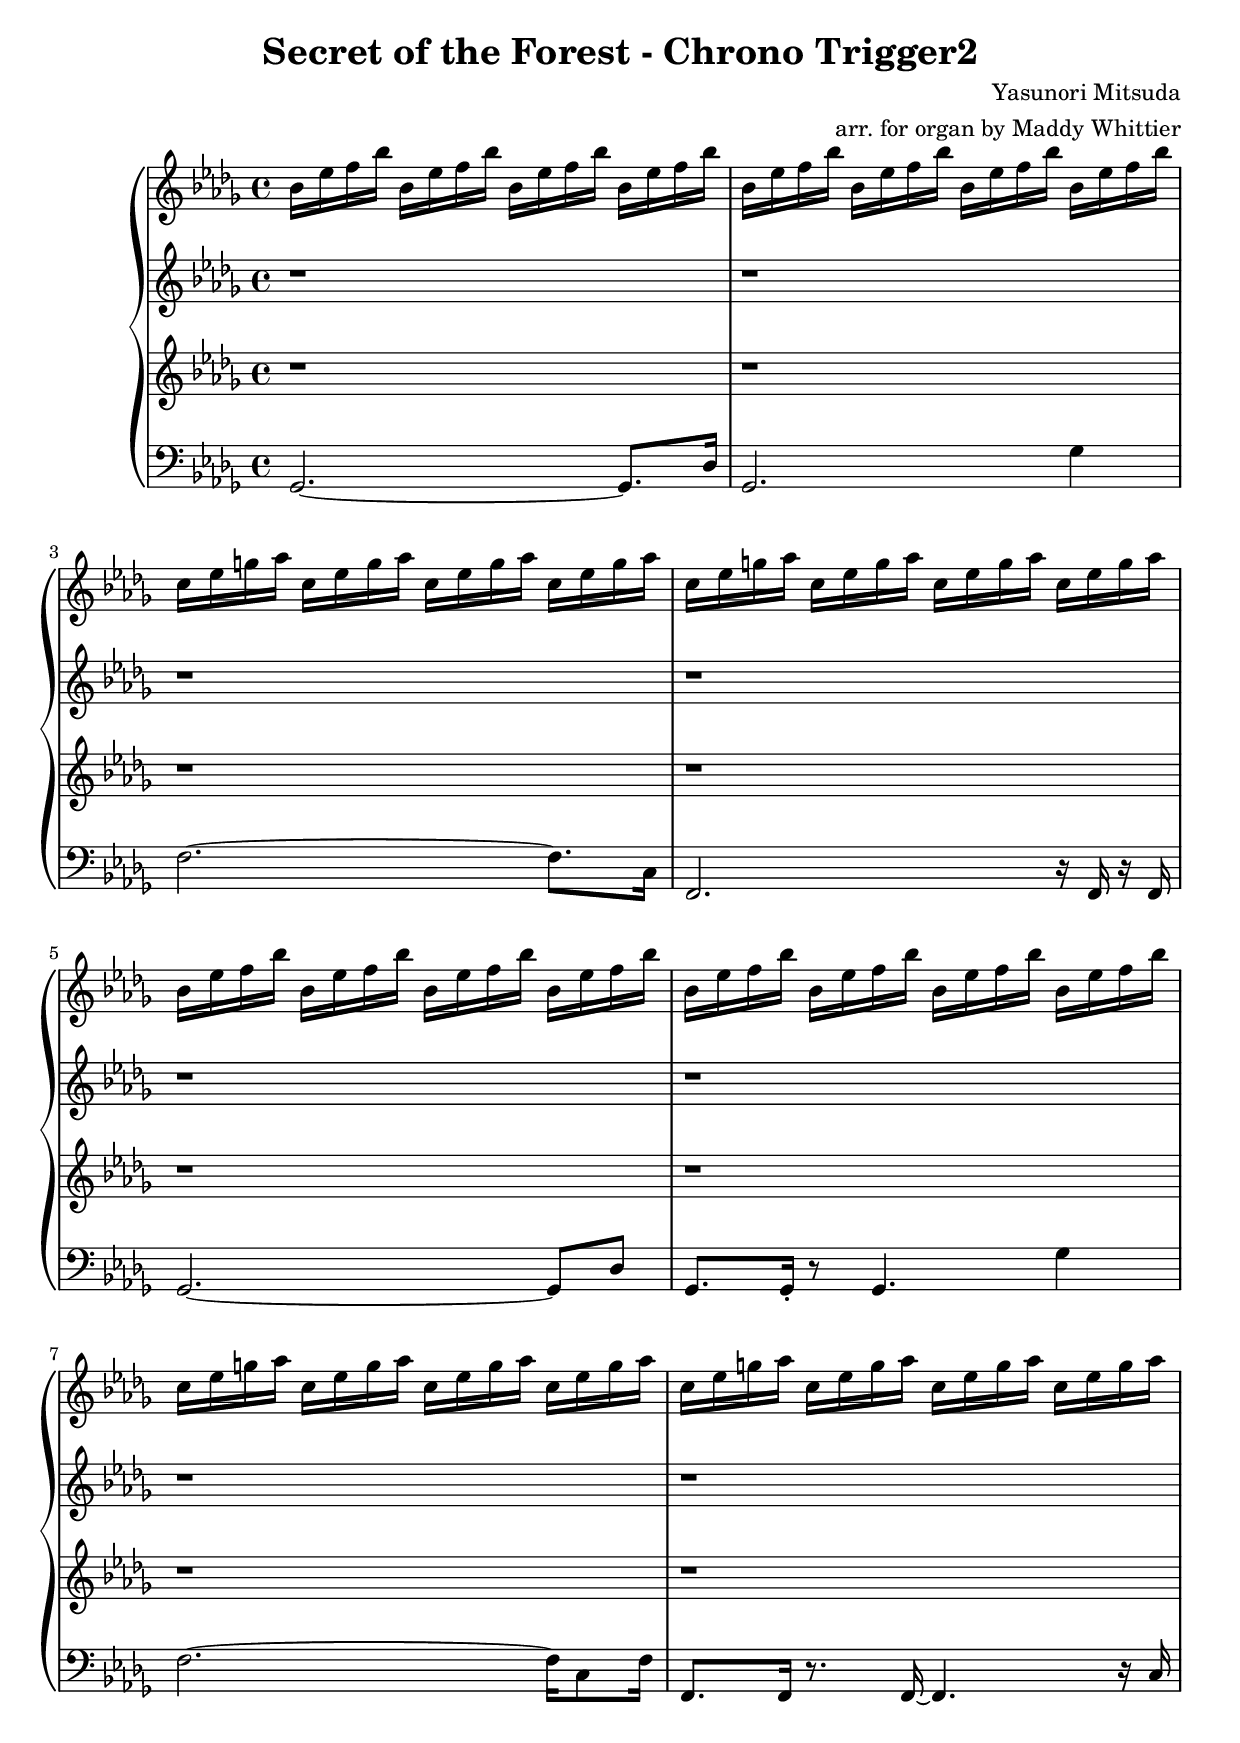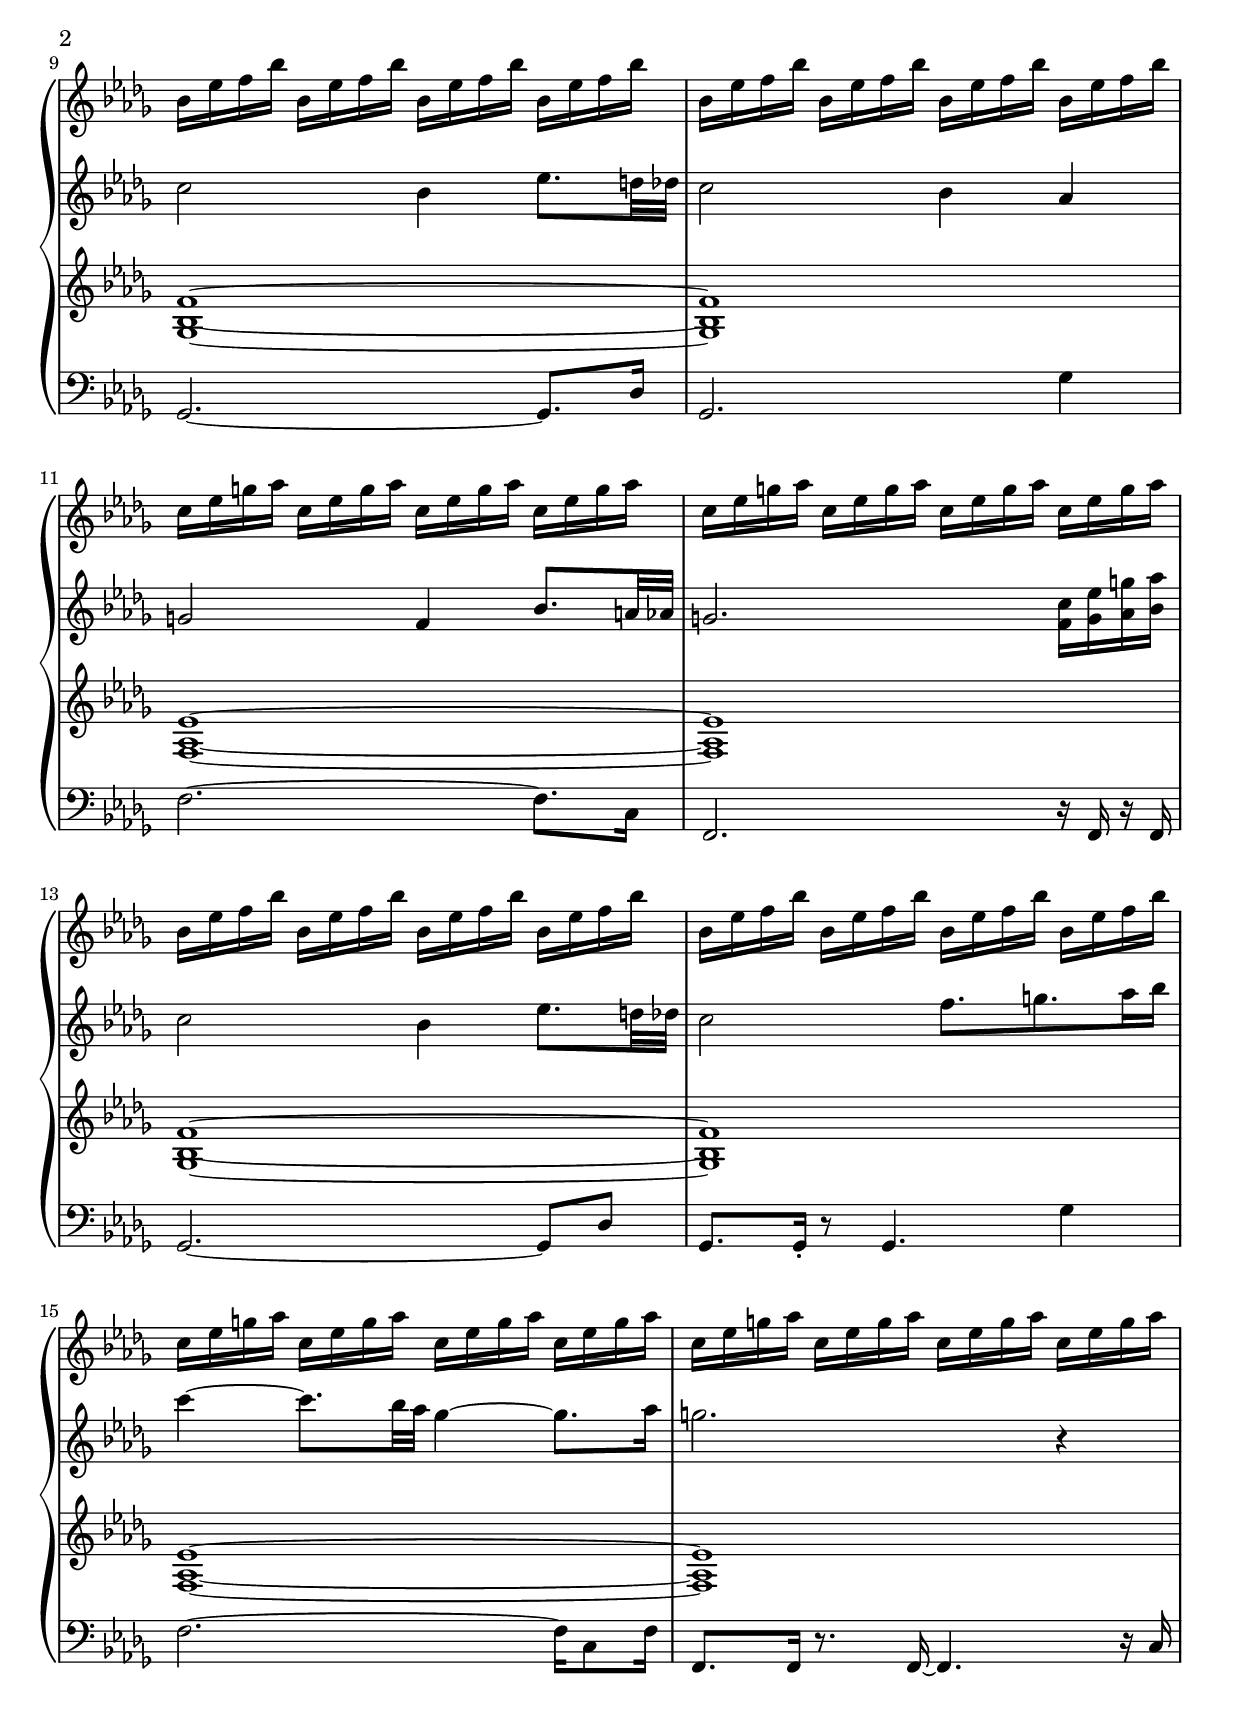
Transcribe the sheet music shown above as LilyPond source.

% Adapted from https://musescore.com/starsoarer/scores/3089246

\version "2.23.13"

\include "english.ly"

\header {
  title = "Secret of the Forest - Chrono Trigger2"
  composer = "Yasunori Mitsuda"
  arranger = "arr. for organ by Maddy Whittier"
}

\new PianoStaff <<
  \new Staff \relative {
    \time 4/4
    \key df \major
    bf'16 ef f bf
    bf, ef f bf
    bf, ef f bf
    bf, ef f bf
    bf, ef f bf
    bf, ef f bf
    bf, ef f bf
    bf, ef f bf

    c, ef g af
    c, ef g af
    c, ef g af
    c, ef g af
    c, ef g af
    c, ef g af
    c, ef g af
    c, ef g af

    bf, ef f bf
    bf, ef f bf
    bf, ef f bf
    bf, ef f bf
    bf, ef f bf
    bf, ef f bf
    bf, ef f bf
    bf, ef f bf

    c, ef g af
    c, ef g af
    c, ef g af
    c, ef g af
    c, ef g af
    c, ef g af
    c, ef g af
    c, ef g af

    bf, ef f bf
    bf, ef f bf
    bf, ef f bf
    bf, ef f bf
    bf, ef f bf
    bf, ef f bf
    bf, ef f bf
    bf, ef f bf

    c, ef g af
    c, ef g af
    c, ef g af
    c, ef g af
    c, ef g af
    c, ef g af
    c, ef g af
    c, ef g af

    bf, ef f bf
    bf, ef f bf
    bf, ef f bf
    bf, ef f bf
    bf, ef f bf
    bf, ef f bf
    bf, ef f bf
    bf, ef f bf

    c, ef g af
    c, ef g af
    c, ef g af
    c, ef g af
    c, ef g af
    c, ef g af
    c, ef g af
    c, ef g af
  }

  % melody
  \new Staff \relative {
    \time 4/4
    \key df \major
    r1 r r r r r r r
    c''2 bf4 ef8. d32 df c2 bf4 af
    g2 f4 bf8. a32 af g2. <f c'>16 <g ef'> <af g'> <bf af'>
    c2 bf4 ef8. d32 df c2 f8. g af16 bf
    c4 ~ c8. bf32 af gf4 ~ gf8. af16 g2. r4
  }

  % harmony
  \new Staff \relative {
    \time 4/4
    \key df \major
    r1 r r r r r r r
    <gf bf f'> ~
    <gf bf f'>
    <f af ef'> ~
    <f af ef'>
    <gf bf f'> ~
    <gf bf f'>
    <f af ef'> ~
    <f af ef'>
  }

  % pedal
  \new Staff \relative {
    \time 4/4
    \key df \major
    \clef bass
    gf,2. ~ gf8. df'16 gf,2. gf'4
    f2. ~ f8. c16 f,2. r16 f r f
    gf2. ~ gf8 df' gf,8. gf16\staccato r8 gf4. gf'4
    f2. ~ f16 c8 f16 f,8. f16 r8. f16 ~ f4. r16 c'

    gf2. ~ gf8. df'16 gf,2. gf'4
    f2. ~ f8. c16 f,2. r16 f r f
    gf2. ~ gf8 df' gf,8. gf16\staccato r8 gf4. gf'4
    f2. ~ f16 c8 f16 f,8. f16 r8. f16 ~ f4. r16 c'
  }
>>
